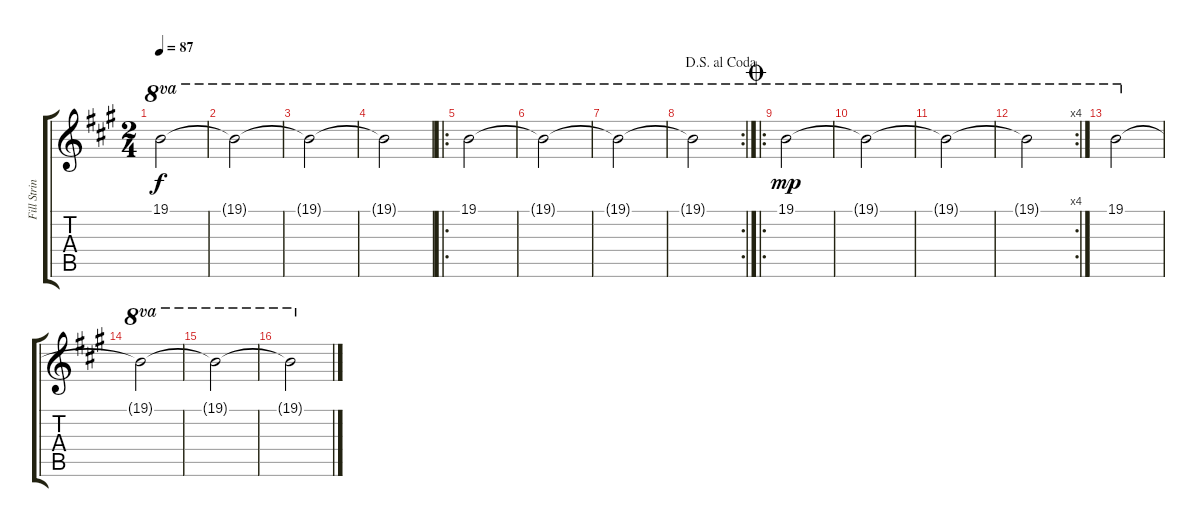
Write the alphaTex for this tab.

\track ("Fill Strings" "Fill Strin") {instrument stringensemble1}
\staff {score tabs}
\tuning (E4 B3 G3 D3 A2 E2) {hide}
\ts (2 4)
\tempo 87
\clef g2
\ks a
19.1.2{ot 8va dy f} |
19.1{t}.2{ot 8va} |
19.1{t}.2{ot 8va} |
19.1{t}.2{ot 8va} |
\ro
19.1.2{ot 8va} |
19.1{t}.2{ot 8va} |
19.1{t}.2{ot 8va} |
\rc 2
\jump dalsegnoalcoda
19.1{t}.2{ot 8va} |
\ro
\jump coda
19.1.2{ot 8va dy mp} |
19.1{t}.2{ot 8va} |
19.1{t}.2{ot 8va} |
\rc 4
19.1{t}.2{ot 8va} |
19.1.2{ot 8va} |
19.1{t}.2{ot 8va} |
19.1{t}.2{ot 8va} |
19.1{t}.2{ot 8va}
